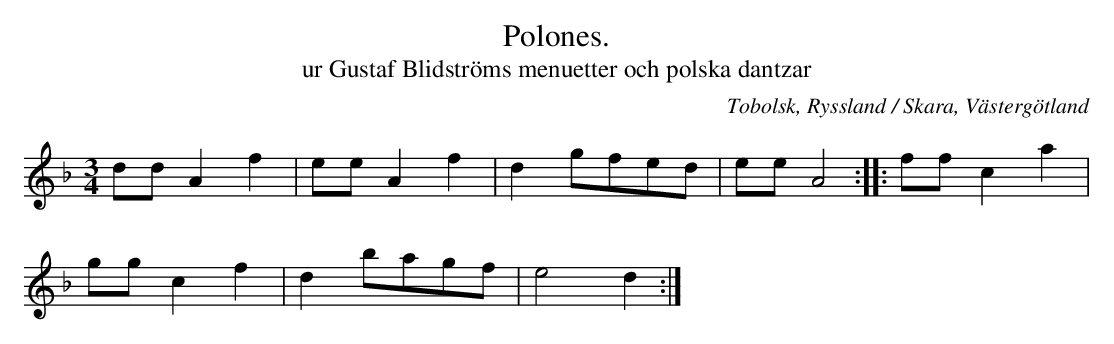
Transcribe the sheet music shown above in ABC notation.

X:1
T:Polones.
T:ur Gustaf Blidströms menuetter och polska dantzar
O:Tobolsk, Ryssland / Skara, Västergötland
M:3/4
L:1/8
K:Dm
dd A2 f2 | ee A2 f2 | d2 gfed | ee A4 :: ff c2 a2 |
gg c2 f2 | d2 bagf | e4 d2 :|
